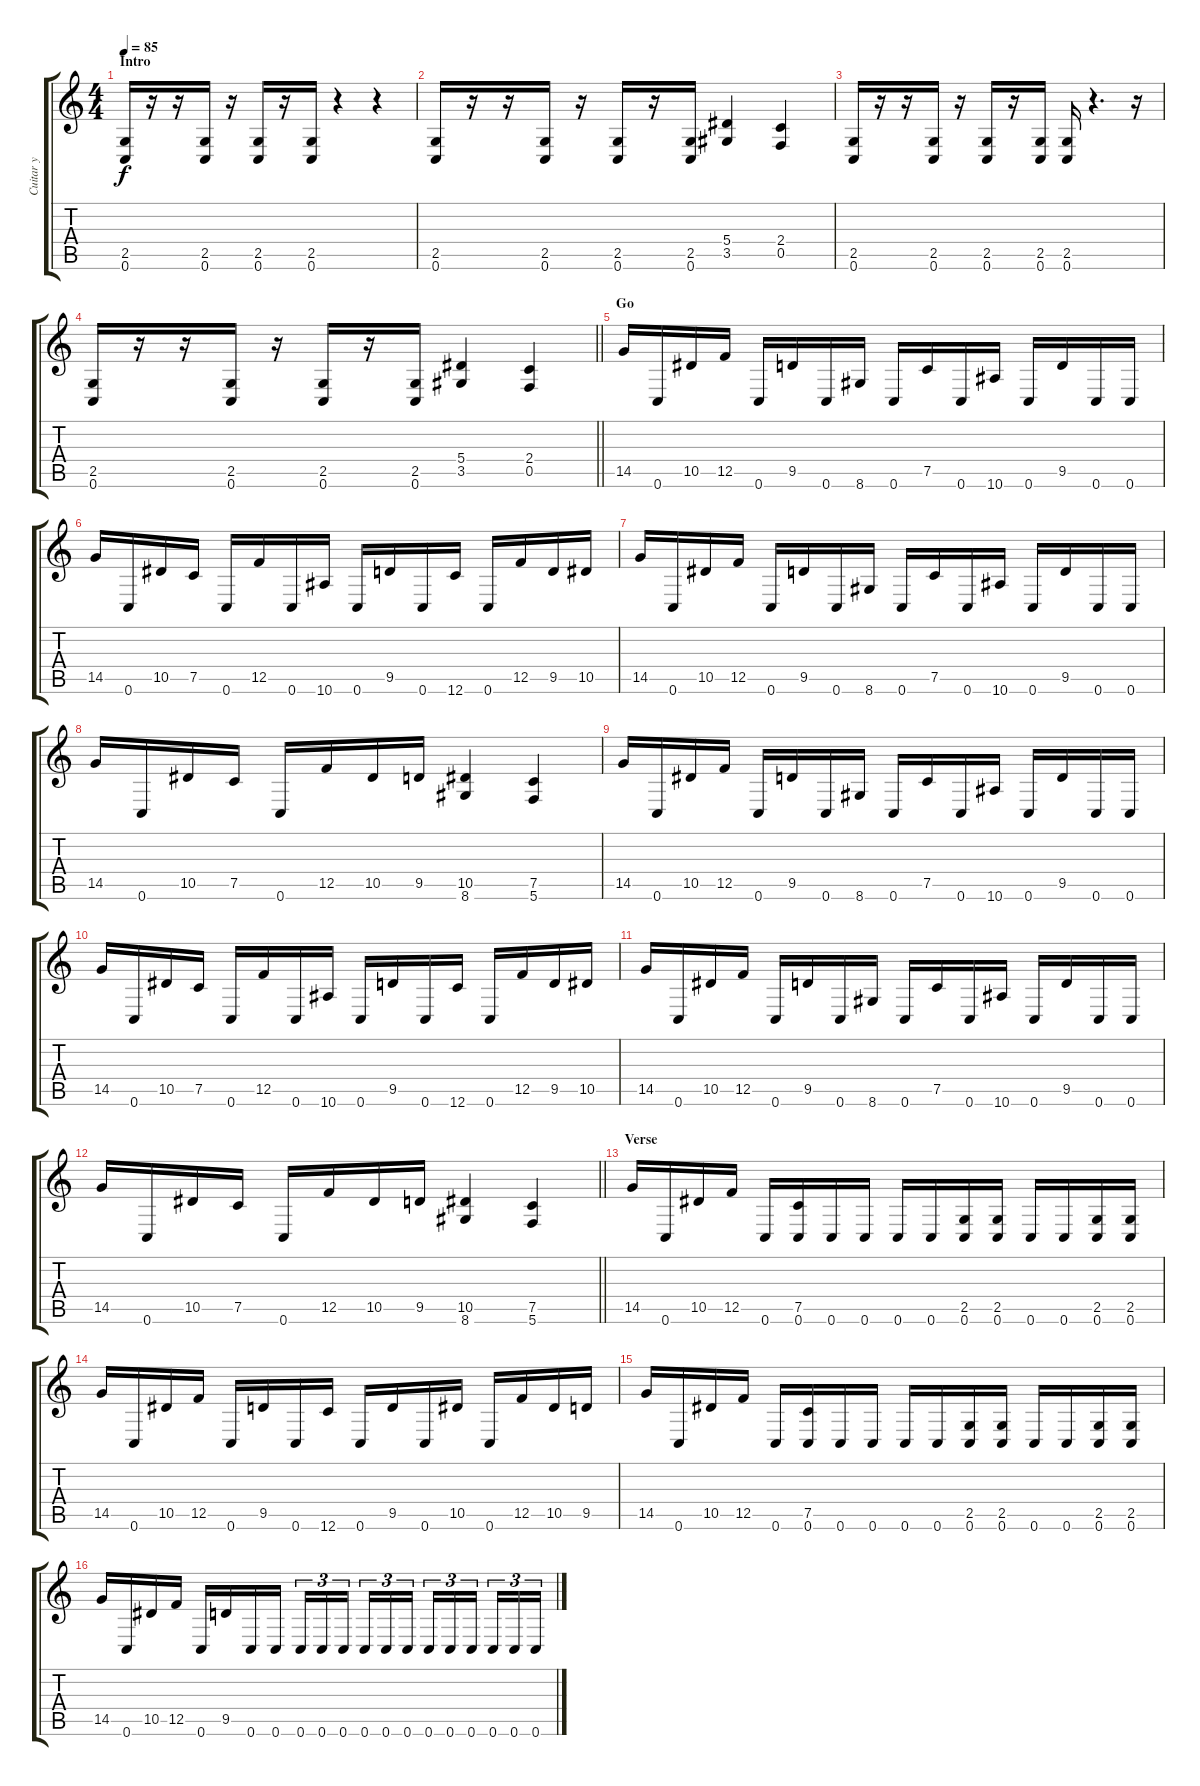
\track ("Cuitar y" "Cuitar y") {instrument overdrivenguitar}
\staff {score tabs}
\tuning (C4 G3 Eb3 Bb2 F2 C2) {hide}
\ts (4 4)
\section ("" "Intro")
\tempo 85
\clef g2
\ks c
(2.5 0.6).16{dy f instrument overdrivenguitar} r.16 r.16 (2.5 0.6).16 r.16 (2.5 0.6).16 r.16 (2.5 0.6).16 r.4 r.4 |
(2.5 0.6).16 r.16 r.16 (2.5 0.6).16 r.16 (2.5 0.6).16 r.16 (2.5 0.6).16 (5.4 3.5).4 (2.4 0.5).4 |
(2.5 0.6).16 r.16 r.16 (2.5 0.6).16 r.16 (2.5 0.6).16 r.16 (2.5 0.6).16 (2.5 0.6).16 r.4{d} r.16 |
\barLineRight lightlight
(2.5 0.6).16 r.16 r.16 (2.5 0.6).16 r.16 (2.5 0.6).16 r.16 (2.5 0.6).16 (5.4 3.5).4 (2.4 0.5).4 |
\section ("" "Go")
14.5.16 0.6.16 10.5.16 12.5.16 0.6.16 9.5.16 0.6.16 8.6.16 0.6.16 7.5.16 0.6.16 10.6.16 0.6.16 9.5.16 0.6.16 0.6.16 |
14.5.16 0.6.16 10.5.16 7.5.16 0.6.16 12.5.16 0.6.16 10.6.16 0.6.16 9.5.16 0.6.16 12.6.16 0.6.16 12.5.16 9.5.16 10.5.16 |
14.5.16 0.6.16 10.5.16 12.5.16 0.6.16 9.5.16 0.6.16 8.6.16 0.6.16 7.5.16 0.6.16 10.6.16 0.6.16 9.5.16 0.6.16 0.6.16 |
14.5.16 0.6.16 10.5.16 7.5.16 0.6.16 12.5.16 10.5.16 9.5.16 (10.5 8.6).4 (7.5 5.6).4 |
14.5.16 0.6.16 10.5.16 12.5.16 0.6.16 9.5.16 0.6.16 8.6.16 0.6.16 7.5.16 0.6.16 10.6.16 0.6.16 9.5.16 0.6.16 0.6.16 |
14.5.16 0.6.16 10.5.16 7.5.16 0.6.16 12.5.16 0.6.16 10.6.16 0.6.16 9.5.16 0.6.16 12.6.16 0.6.16 12.5.16 9.5.16 10.5.16 |
14.5.16 0.6.16 10.5.16 12.5.16 0.6.16 9.5.16 0.6.16 8.6.16 0.6.16 7.5.16 0.6.16 10.6.16 0.6.16 9.5.16 0.6.16 0.6.16 |
\barLineRight lightlight
14.5.16 0.6.16 10.5.16 7.5.16 0.6.16 12.5.16 10.5.16 9.5.16 (10.5 8.6).4 (7.5 5.6).4 |
\section ("" "Verse")
14.5.16 0.6.16 10.5.16 12.5.16 0.6.16 (7.5 0.6).16 0.6.16 0.6.16 0.6.16 0.6.16 (2.5 0.6).16 (2.5 0.6).16 0.6.16 0.6.16 (2.5 0.6).16 (2.5 0.6).16 |
14.5.16 0.6.16 10.5.16 12.5.16 0.6.16 9.5.16 0.6.16 12.6.16 0.6.16 9.5.16 0.6.16 10.5.16 0.6.16 12.5.16 10.5.16 9.5.16 |
14.5.16 0.6.16 10.5.16 12.5.16 0.6.16 (7.5 0.6).16 0.6.16 0.6.16 0.6.16 0.6.16 (2.5 0.6).16 (2.5 0.6).16 0.6.16 0.6.16 (2.5 0.6).16 (2.5 0.6).16 |
14.5.16 0.6.16 10.5.16 12.5.16 0.6.16 9.5.16 0.6.16 0.6.16 0.6.16{tu (3 2)} 0.6.16{tu (3 2)} 0.6.16{tu (3 2)} 0.6.16{tu (3 2)} 0.6.16{tu (3 2)} 0.6.16{tu (3 2)} 0.6.16{tu (3 2)} 0.6.16{tu (3 2)} 0.6.16{tu (3 2)} 0.6.16{tu (3 2)} 0.6.16{tu (3 2)} 0.6.16{tu (3 2)}
